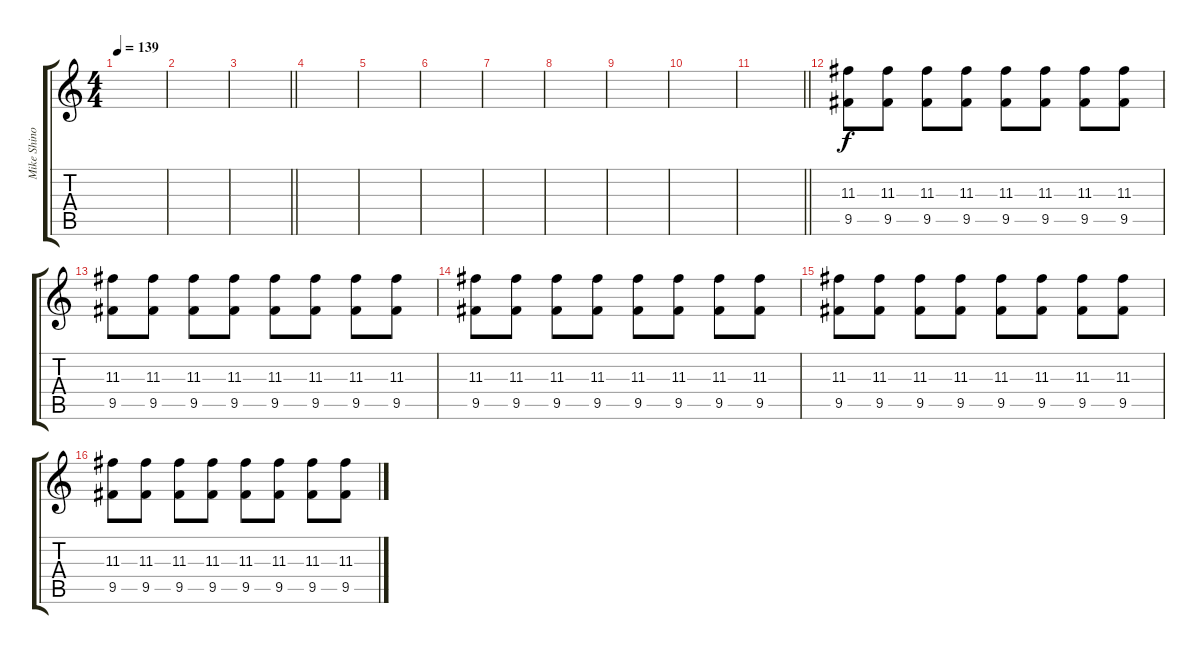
\track ("Mike Shinoda [Guitar]" "Mike Shino") {instrument distortionguitar}
\staff {score tabs}
\tuning (E4 B3 G3 D3 A2 E2) {hide}
\ts (4 4)
\tempo 139
\clef g2
\ks c
|
|
\barLineRight lightlight
|
|
|
|
|
|
|
|
\barLineRight lightlight
|
(11.3 9.5).8 (11.3 9.5).8 (11.3 9.5).8 (11.3 9.5).8 (11.3 9.5).8 (11.3 9.5).8 (11.3 9.5).8 (11.3 9.5).8 |
(11.3 9.5).8 (11.3 9.5).8 (11.3 9.5).8 (11.3 9.5).8 (11.3 9.5).8 (11.3 9.5).8 (11.3 9.5).8 (11.3 9.5).8 |
(11.3 9.5).8 (11.3 9.5).8 (11.3 9.5).8 (11.3 9.5).8 (11.3 9.5).8 (11.3 9.5).8 (11.3 9.5).8 (11.3 9.5).8 |
(11.3 9.5).8 (11.3 9.5).8 (11.3 9.5).8 (11.3 9.5).8 (11.3 9.5).8 (11.3 9.5).8 (11.3 9.5).8 (11.3 9.5).8 |
(11.3 9.5).8 (11.3 9.5).8 (11.3 9.5).8 (11.3 9.5).8 (11.3 9.5).8 (11.3 9.5).8 (11.3 9.5).8 (11.3 9.5).8
